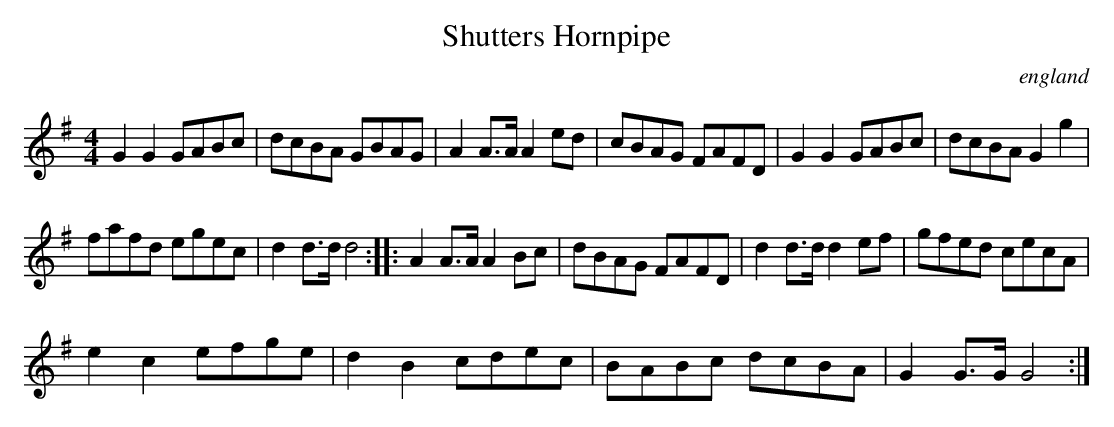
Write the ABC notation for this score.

X:1
T:Shutters Hornpipe
O:england
M:4/4
L:1/8
K:G
G2G2 GABc | dcBA GBAG | A2A>A A2ed |cBAG FAFD |\
G2G2 GABc | dcBA G2g2 |
fafd egec | d2d>d d4::\
A2A>A A2Bc | dBAG FAFD | d2d>d d2ef |gfed cecA|
e2c2 efge | d2B2 cdec | BABc dcBA | G2G>G G4:|
